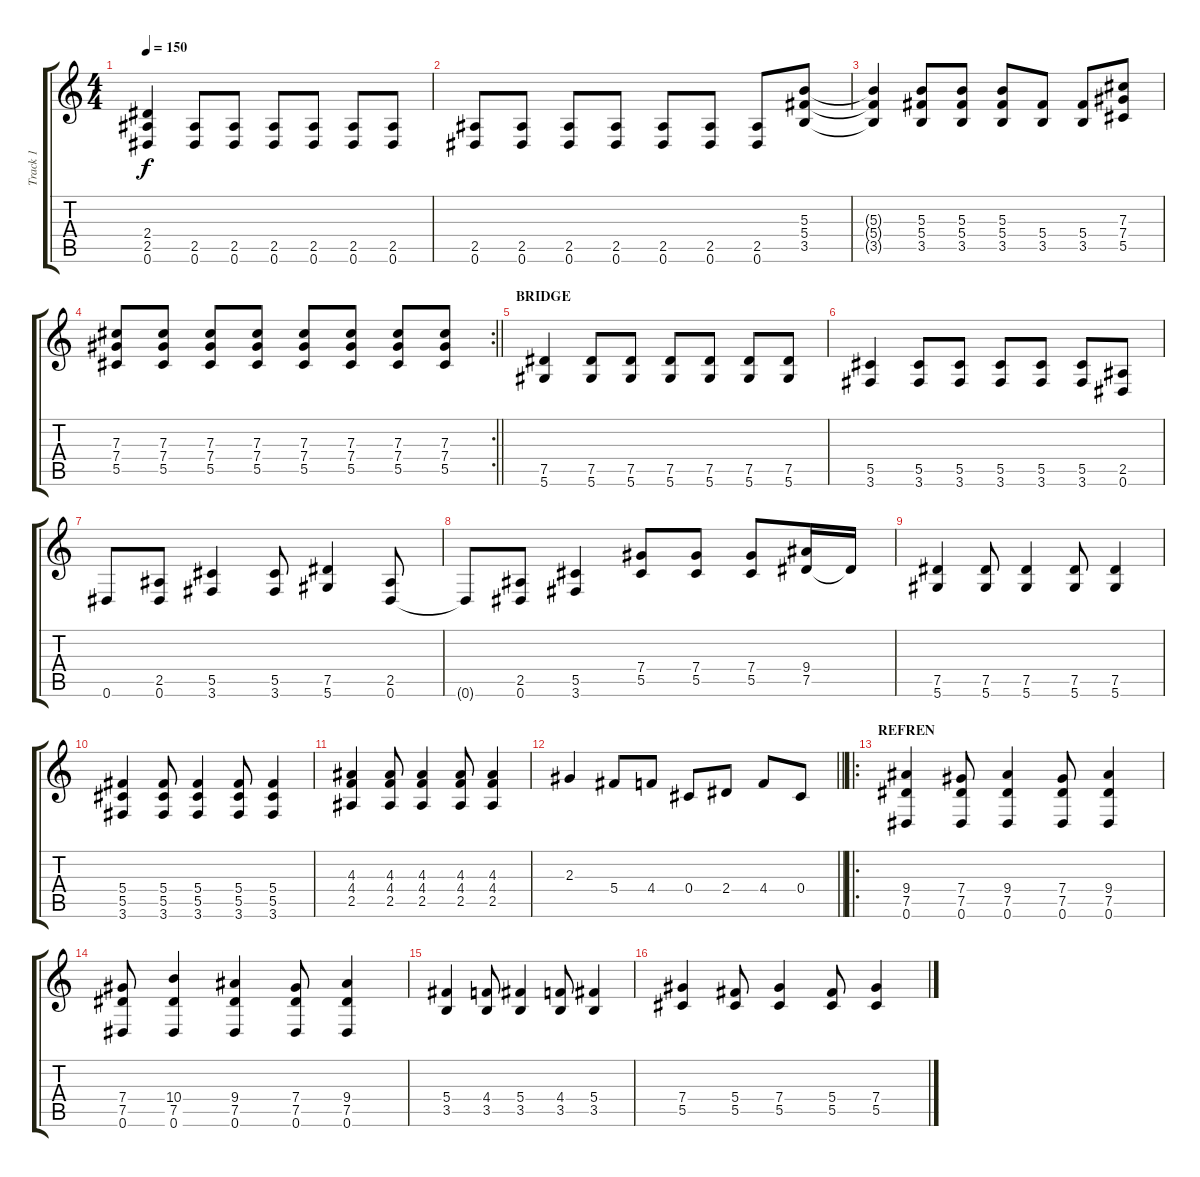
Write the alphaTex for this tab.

\track ("Track 1" "Track 1") {instrument overdrivenguitar}
\staff {score tabs}
\tuning (Eb4 Bb3 Gb3 Db3 Ab2 Eb2) {hide}
\ts (4 4)
\tempo 150
\clef g2
\ks c
(2.4{t} 2.5 0.6).4{dy f} (2.5 0.6).8 (2.5 0.6).8 (2.5 0.6).8 (2.5 0.6).8 (2.5 0.6).8 (2.5 0.6).8 |
(2.5 0.6).8 (2.5 0.6).8 (2.5 0.6).8 (2.5 0.6).8 (2.5 0.6).8 (2.5 0.6).8 (2.5 0.6).8 (5.3 5.4 3.5).8 |
(5.3{t} 5.4{t} 3.5{t}).4 (5.3 5.4 3.5).8 (5.3 5.4 3.5).8 (5.3 5.4 3.5).8 (5.4 3.5).8 (5.4 3.5).8 (7.3 7.4 5.5).8 |
\rc 2
\barLineRight lightlight
(7.3 7.4 5.5).8 (7.3 7.4 5.5).8 (7.3 7.4 5.5).8 (7.3 7.4 5.5).8 (7.3 7.4 5.5).8 (7.3 7.4 5.5).8 (7.3 7.4 5.5).8 (7.3 7.4 5.5).8 |
\section ("" "BRIDGE")
(7.5 5.6).4 (7.5 5.6).8 (7.5 5.6).8 (7.5 5.6).8 (7.5 5.6).8 (7.5 5.6).8 (7.5 5.6).8 |
(5.5 3.6).4 (5.5 3.6).8 (5.5 3.6).8 (5.5 3.6).8 (5.5 3.6).8 (5.5 3.6).8 (2.5 0.6).8 |
0.6.8 (2.5 0.6).8 (5.5 3.6).4 (5.5 3.6).8 (7.5 5.6).4 (2.5 0.6).8 |
0.6{t}.8 (2.5 0.6).8 (5.5 3.6).4 (7.4 5.5).8 (7.4 5.5).8 (7.4 5.5).8 (9.4 7.5).16 7.5{t}.16 |
(7.5 5.6).4 (7.5 5.6).8 (7.5 5.6).4 (7.5 5.6).8 (7.5 5.6).4 |
(5.4 5.5 3.6).4 (5.4 5.5 3.6).8 (5.4 5.5 3.6).4 (5.4 5.5 3.6).8 (5.4 5.5 3.6).4 |
(4.3 4.4 2.5).4 (4.3 4.4 2.5).8 (4.3 4.4 2.5).4 (4.3 4.4 2.5).8 (4.3 4.4 2.5).4 |
\barLineRight lightlight
2.3.4 5.4.8 4.4.8 0.4.8 2.4.8 4.4.8 0.4.8 |
\ro
\section ("" "REFREN")
(9.4 7.5 0.6).4 (7.4 7.5 0.6).8 (9.4 7.5 0.6).4 (7.4 7.5 0.6).8 (9.4 7.5 0.6).4 |
(7.4 7.5 0.6).8 (10.4 7.5 0.6).4 (9.4 7.5 0.6).4 (7.4 7.5 0.6).8 (9.4 7.5 0.6).4 |
(5.4 3.5).4 (4.4 3.5).8 (5.4 3.5).4 (4.4 3.5).8 (5.4 3.5).4 |
(7.4 5.5).4 (5.4 5.5).8 (7.4 5.5).4 (5.4 5.5).8 (7.4 5.5).4
